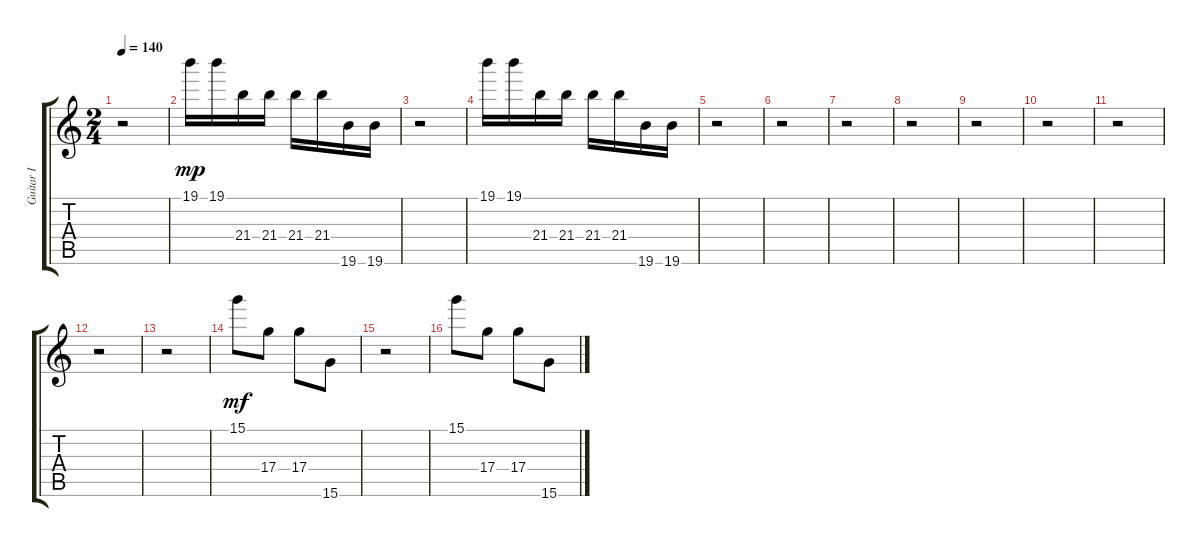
\track ("Guitar I" "Guitar I") {instrument distortionguitar}
\staff {score tabs}
\tuning (E4 B3 G3 D3 A2 E2) {hide}
\ts (2 4)
\tempo 140
\clef g2
\ks c
r.2{dy p} |
19.1.16{dy mp} 19.1.16 21.4.16 21.4.16 21.4.16 21.4.16 19.6.16 19.6.16 |
r.2 |
19.1.16 19.1.16 21.4.16 21.4.16 21.4.16 21.4.16 19.6.16 19.6.16 |
r.2 |
r.2 |
r.2 |
r.2 |
r.2 |
r.2 |
r.2 |
r.2 |
r.2 |
15.1.8{dy mf} 17.4.8 17.4.8 15.6.8 |
r.2 |
15.1.8 17.4.8 17.4.8 15.6.8
